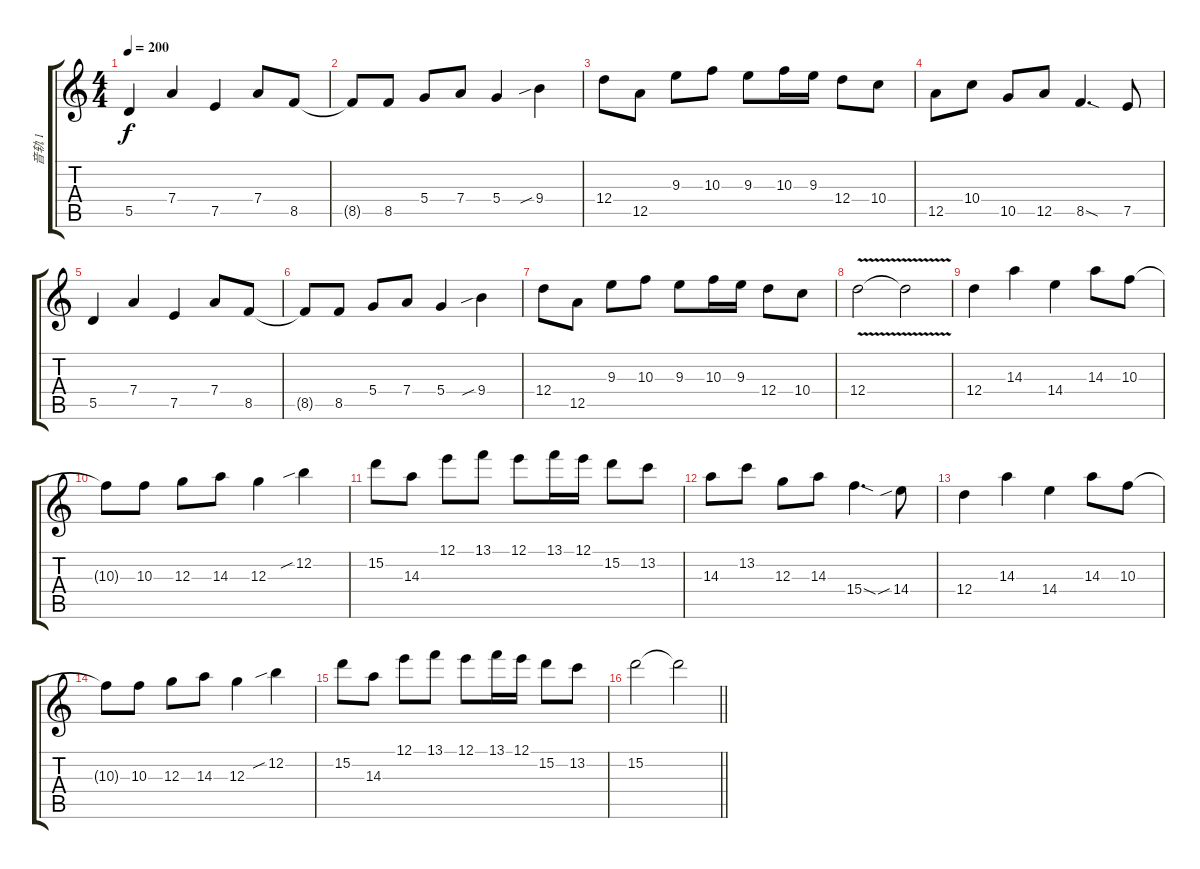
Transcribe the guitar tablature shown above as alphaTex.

\track ("音轨 1" "音轨 1") {instrument distortionguitar}
\staff {score tabs}
\tuning (E4 B3 G3 D3 A2 E2) {hide}
\ts (4 4)
\tempo 200
\clef g2
\ks c
5.5.4{dy f} 7.4.4 7.5.4 7.4.8 8.5.8 |
8.5{t}.8 8.5.8 5.4.8 7.4.8 5.4.4 9.4{sib}.4 |
12.4.8 12.5.8 9.3.8 10.3.8 9.3.8 10.3.16 9.3.16 12.4.8 10.4.8 |
12.5.8 10.4.8 10.5.8 12.5.8 8.5{sod}.4{d} 7.5.8 |
5.5.4 7.4.4 7.5.4 7.4.8 8.5.8 |
8.5{t}.8 8.5.8 5.4.8 7.4.8 5.4.4 9.4{sib}.4 |
12.4.8 12.5.8 9.3.8 10.3.8 9.3.8 10.3.16 9.3.16 12.4.8 10.4.8 |
12.4{v}.2 12.4{t}.2 |
12.4.4 14.3.4 14.4.4 14.3.8 10.3.8 |
10.3{t}.8 10.3.8 12.3.8 14.3.8 12.3.4 12.2{sib}.4 |
15.2.8 14.3.8 12.1.8 13.1.8 12.1.8 13.1.16 12.1.16 15.2.8 13.2.8 |
14.3.8 13.2.8 12.3.8 14.3.8 15.4{sod}.4{d} 14.4{sib}.8 |
12.4.4 14.3.4 14.4.4 14.3.8 10.3.8 |
10.3{t}.8 10.3.8 12.3.8 14.3.8 12.3.4 12.2{sib}.4 |
15.2.8 14.3.8 12.1.8 13.1.8 12.1.8 13.1.16 12.1.16 15.2.8 13.2.8 |
\barLineRight lightlight
15.2.2 15.2{t}.2
